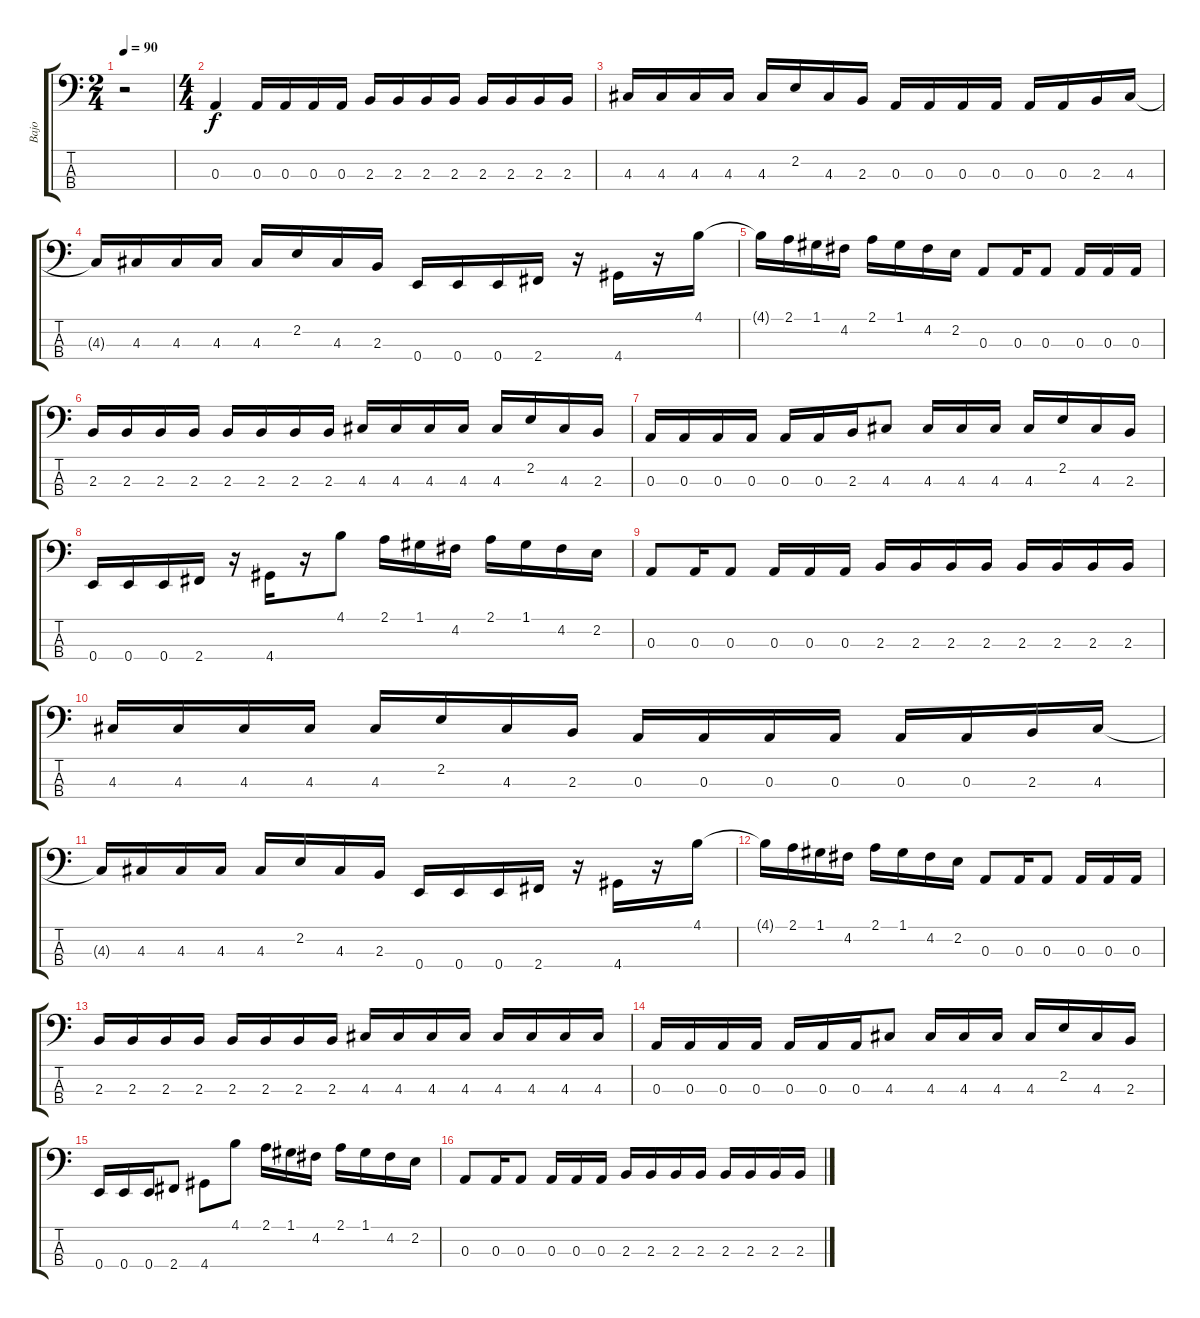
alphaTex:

\track ("Bajo" "Bajo") {instrument electricbassfinger}
\staff {score tabs}
\tuning (G2 D2 A1 E1) {hide}
\ts (2 4)
\tempo 90
\clef f4
\ks c
r.2{dy f instrument electricbassfinger} |
\ts (4 4)
0.3.4 0.3.16 0.3.16 0.3.16 0.3.16 2.3.16 2.3.16 2.3.16 2.3.16 2.3.16 2.3.16 2.3.16 2.3.16 |
4.3.16 4.3.16 4.3.16 4.3.16 4.3.16 2.2.16 4.3.16 2.3.16 0.3.16 0.3.16 0.3.16 0.3.16 0.3.16 0.3.16 2.3.16 4.3.16 |
4.3{t}.16 4.3.16 4.3.16 4.3.16 4.3.16 2.2.16 4.3.16 2.3.16 0.4.16 0.4.16 0.4.16 2.4.16 r.16 4.4.16 r.16 4.1.16 |
4.1{t}.16 2.1.16 1.1.16 4.2.16 2.1.16 1.1.16 4.2.16 2.2.16 0.3.8 0.3.16 0.3.8 0.3.16 0.3.16 0.3.16 |
2.3.16 2.3.16 2.3.16 2.3.16 2.3.16 2.3.16 2.3.16 2.3.16 4.3.16 4.3.16 4.3.16 4.3.16 4.3.16 2.2.16 4.3.16 2.3.16 |
0.3.16 0.3.16 0.3.16 0.3.16 0.3.16 0.3.16 2.3.16 4.3.8 4.3.16 4.3.16 4.3.16 4.3.16 2.2.16 4.3.16 2.3.16 |
0.4.16 0.4.16 0.4.16 2.4.16 r.16 4.4.16 r.16 4.1.8 2.1.16 1.1.16 4.2.16 2.1.16 1.1.16 4.2.16 2.2.16 |
0.3.8 0.3.16 0.3.8 0.3.16 0.3.16 0.3.16 2.3.16 2.3.16 2.3.16 2.3.16 2.3.16 2.3.16 2.3.16 2.3.16 |
4.3.16 4.3.16 4.3.16 4.3.16 4.3.16 2.2.16 4.3.16 2.3.16 0.3.16 0.3.16 0.3.16 0.3.16 0.3.16 0.3.16 2.3.16 4.3.16 |
4.3{t}.16 4.3.16 4.3.16 4.3.16 4.3.16 2.2.16 4.3.16 2.3.16 0.4.16 0.4.16 0.4.16 2.4.16 r.16 4.4.16 r.16 4.1.16 |
4.1{t}.16 2.1.16 1.1.16 4.2.16 2.1.16 1.1.16 4.2.16 2.2.16 0.3.8 0.3.16 0.3.8 0.3.16 0.3.16 0.3.16 |
2.3.16 2.3.16 2.3.16 2.3.16 2.3.16 2.3.16 2.3.16 2.3.16 4.3.16 4.3.16 4.3.16 4.3.16 4.3.16 4.3.16 4.3.16 4.3.16 |
0.3.16 0.3.16 0.3.16 0.3.16 0.3.16 0.3.16 0.3.16 4.3.8 4.3.16 4.3.16 4.3.16 4.3.16 2.2.16 4.3.16 2.3.16 |
0.4.16 0.4.16 0.4.16 2.4.8 4.4.8 4.1.8 2.1.16 1.1.16 4.2.16 2.1.16 1.1.16 4.2.16 2.2.16 |
0.3.8 0.3.16 0.3.8 0.3.16 0.3.16 0.3.16 2.3.16 2.3.16 2.3.16 2.3.16 2.3.16 2.3.16 2.3.16 2.3.16
